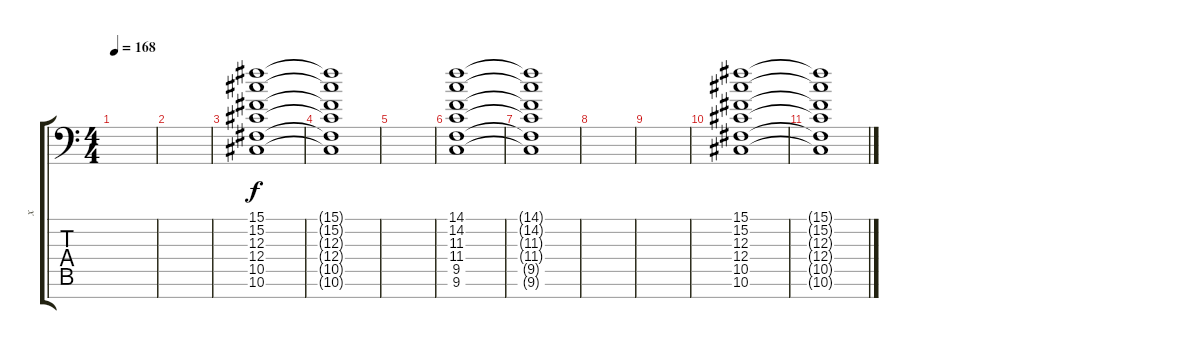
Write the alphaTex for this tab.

\track ("х" "х") {instrument tubularbells}
\staff {score tabs}
\tuning (Eb4 Bb3 Gb3 Db3 Ab2 Eb2 Bb1) {hide}
\ts (4 4)
\tempo 168
\clef f4
\ks c
|
|
(15.1 15.2 12.3 12.4 10.5 10.6).1 |
(15.1{t} 15.2{t} 12.3{t} 12.4{t} 10.5{t} 10.6{t}).1 |
|
(14.1 14.2 11.3 11.4 9.5 9.6).1 |
(14.1{t} 14.2{t} 11.3{t} 11.4{t} 9.5{t} 9.6{t}).1 |
|
|
(15.1 15.2 12.3 12.4 10.5 10.6).1 |
(15.1{t} 15.2{t} 12.3{t} 12.4{t} 10.5{t} 10.6{t}).1
